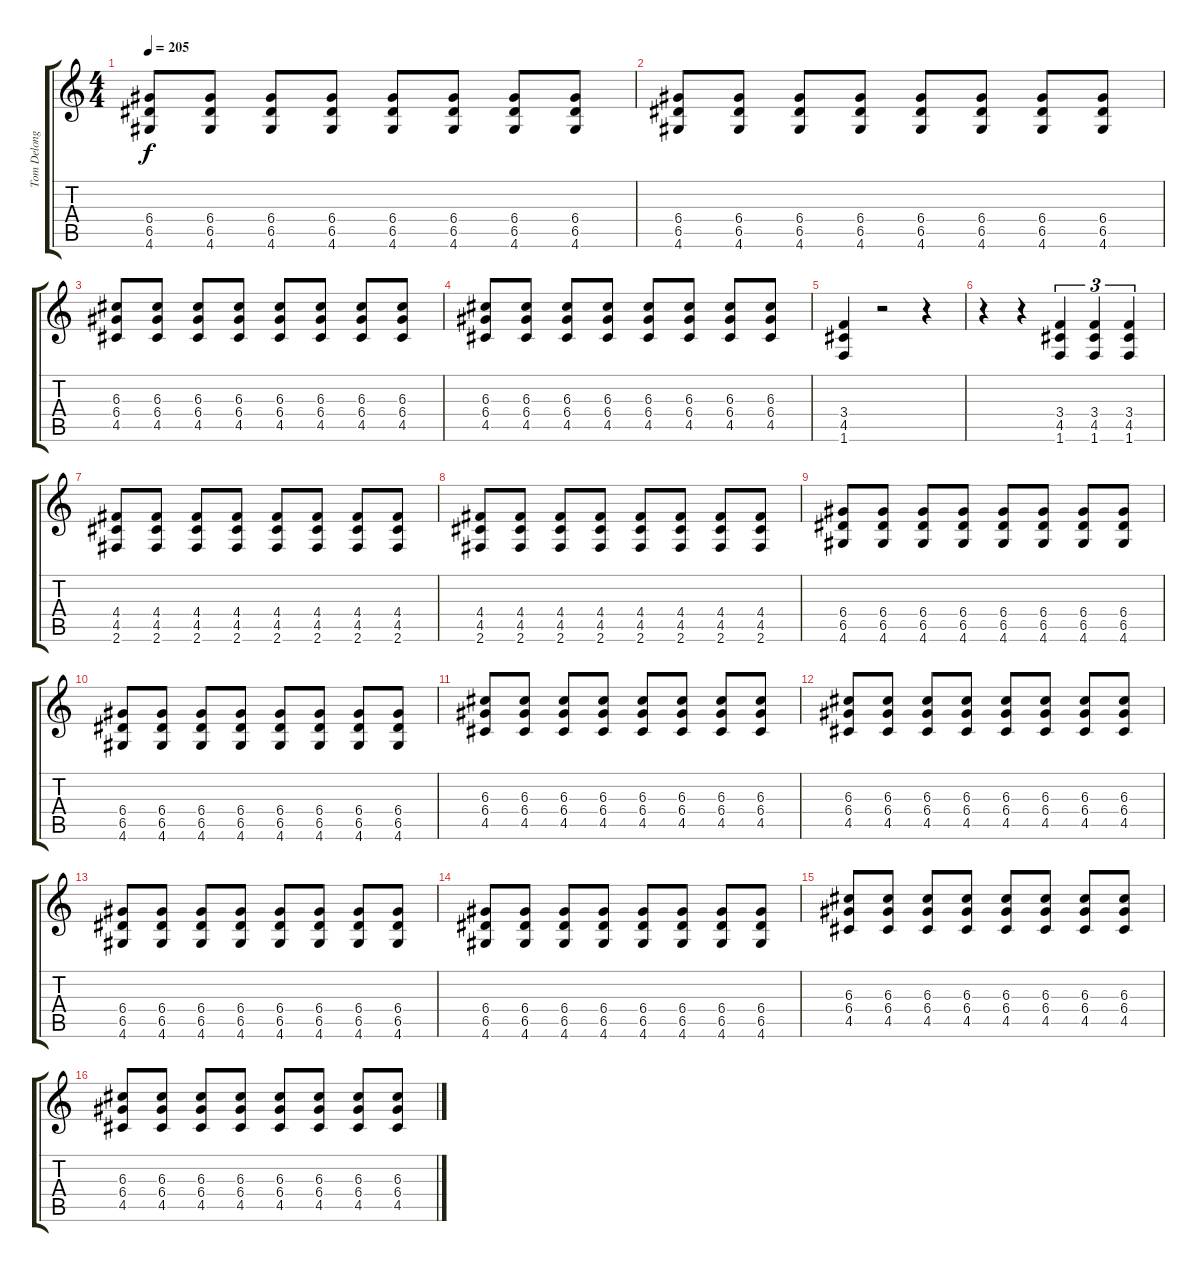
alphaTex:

\track ("Tom Delonge (Guitar 1)" "Tom Delong") {instrument overdrivenguitar}
\staff {score tabs}
\tuning (E4 B3 G3 D3 A2 E2) {hide}
\ts (4 4)
\tempo 205
\clef g2
\ks c
(6.4 6.5 4.6).8{dy f} (6.4 6.5 4.6).8 (6.4 6.5 4.6).8 (6.4 6.5 4.6).8 (6.4 6.5 4.6).8 (6.4 6.5 4.6).8 (6.4 6.5 4.6).8 (6.4 6.5 4.6).8 |
(6.4 6.5 4.6).8 (6.4 6.5 4.6).8 (6.4 6.5 4.6).8 (6.4 6.5 4.6).8 (6.4 6.5 4.6).8 (6.4 6.5 4.6).8 (6.4 6.5 4.6).8 (6.4 6.5 4.6).8 |
(6.3 6.4 4.5).8 (6.3 6.4 4.5).8 (6.3 6.4 4.5).8 (6.3 6.4 4.5).8 (6.3 6.4 4.5).8 (6.3 6.4 4.5).8 (6.3 6.4 4.5).8 (6.3 6.4 4.5).8 |
(6.3 6.4 4.5).8 (6.3 6.4 4.5).8 (6.3 6.4 4.5).8 (6.3 6.4 4.5).8 (6.3 6.4 4.5).8 (6.3 6.4 4.5).8 (6.3 6.4 4.5).8 (6.3 6.4 4.5).8 |
(3.4 4.5 1.6).4 r.2 r.4 |
r.4 r.4 (3.4 4.5 1.6).4{tu (3 2)} (3.4 4.5 1.6).4{tu (3 2)} (3.4 4.5 1.6).4{tu (3 2)} |
(4.4 4.5 2.6).8 (4.4 4.5 2.6).8 (4.4 4.5 2.6).8 (4.4 4.5 2.6).8 (4.4 4.5 2.6).8 (4.4 4.5 2.6).8 (4.4 4.5 2.6).8 (4.4 4.5 2.6).8 |
(4.4 4.5 2.6).8 (4.4 4.5 2.6).8 (4.4 4.5 2.6).8 (4.4 4.5 2.6).8 (4.4 4.5 2.6).8 (4.4 4.5 2.6).8 (4.4 4.5 2.6).8 (4.4 4.5 2.6).8 |
(6.4 6.5 4.6).8 (6.4 6.5 4.6).8 (6.4 6.5 4.6).8 (6.4 6.5 4.6).8 (6.4 6.5 4.6).8 (6.4 6.5 4.6).8 (6.4 6.5 4.6).8 (6.4 6.5 4.6).8 |
(6.4 6.5 4.6).8 (6.4 6.5 4.6).8 (6.4 6.5 4.6).8 (6.4 6.5 4.6).8 (6.4 6.5 4.6).8 (6.4 6.5 4.6).8 (6.4 6.5 4.6).8 (6.4 6.5 4.6).8 |
(6.3 6.4 4.5).8 (6.3 6.4 4.5).8 (6.3 6.4 4.5).8 (6.3 6.4 4.5).8 (6.3 6.4 4.5).8 (6.3 6.4 4.5).8 (6.3 6.4 4.5).8 (6.3 6.4 4.5).8 |
(6.3 6.4 4.5).8 (6.3 6.4 4.5).8 (6.3 6.4 4.5).8 (6.3 6.4 4.5).8 (6.3 6.4 4.5).8 (6.3 6.4 4.5).8 (6.3 6.4 4.5).8 (6.3 6.4 4.5).8 |
(6.4 6.5 4.6).8 (6.4 6.5 4.6).8 (6.4 6.5 4.6).8 (6.4 6.5 4.6).8 (6.4 6.5 4.6).8 (6.4 6.5 4.6).8 (6.4 6.5 4.6).8 (6.4 6.5 4.6).8 |
(6.4 6.5 4.6).8 (6.4 6.5 4.6).8 (6.4 6.5 4.6).8 (6.4 6.5 4.6).8 (6.4 6.5 4.6).8 (6.4 6.5 4.6).8 (6.4 6.5 4.6).8 (6.4 6.5 4.6).8 |
(6.3 6.4 4.5).8 (6.3 6.4 4.5).8 (6.3 6.4 4.5).8 (6.3 6.4 4.5).8 (6.3 6.4 4.5).8 (6.3 6.4 4.5).8 (6.3 6.4 4.5).8 (6.3 6.4 4.5).8 |
(6.3 6.4 4.5).8 (6.3 6.4 4.5).8 (6.3 6.4 4.5).8 (6.3 6.4 4.5).8 (6.3 6.4 4.5).8 (6.3 6.4 4.5).8 (6.3 6.4 4.5).8 (6.3 6.4 4.5).8
